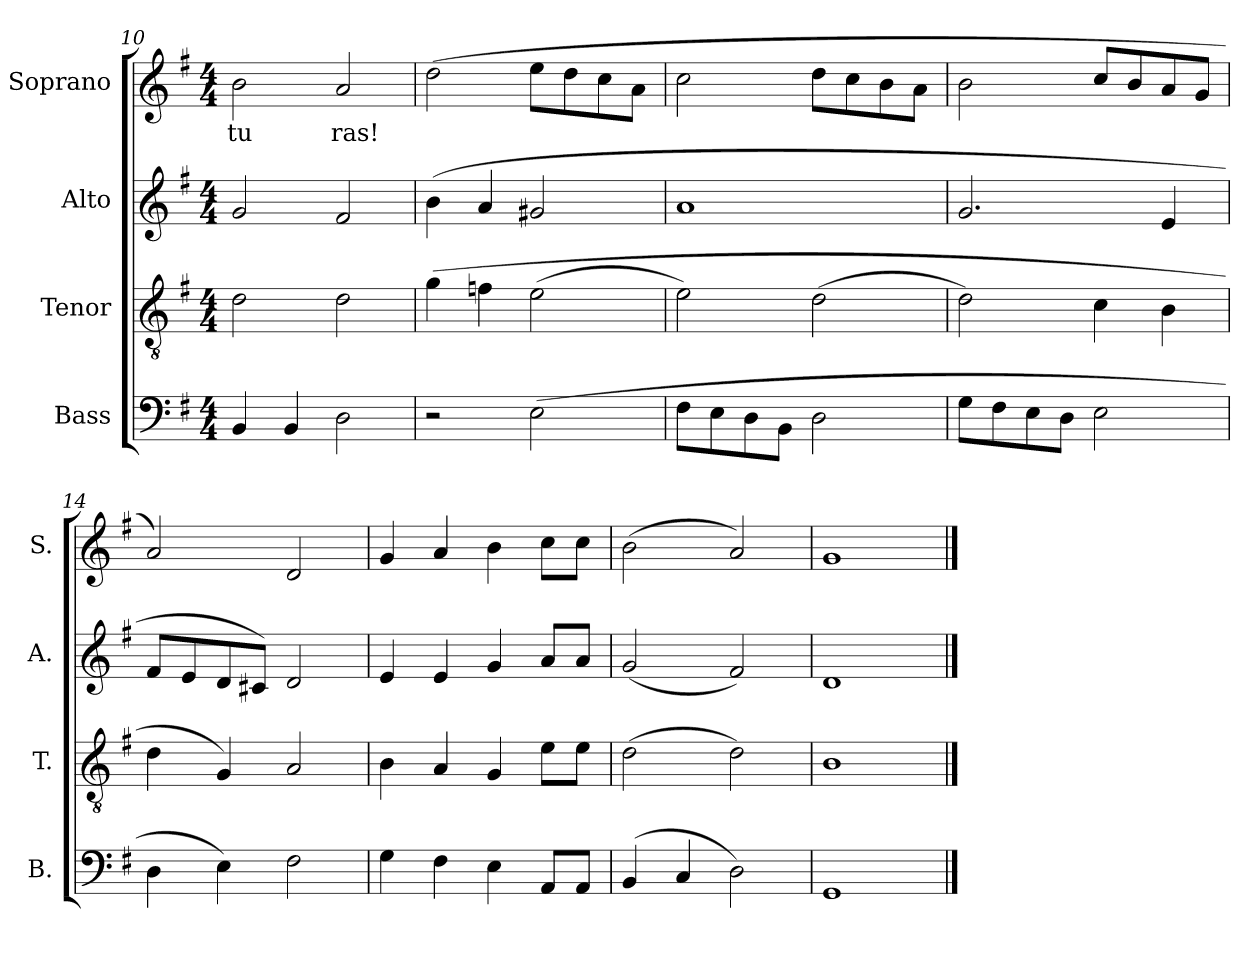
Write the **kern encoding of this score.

**kern	**kern	**kern	**kern	**text
*part4	*part3	*part2	*part1	*part1
*staff4	*staff3	*staff2	*staff1	*staff1
*I"Bass	*I"Tenor	*I"Alto	*I"Soprano	*
*I'B.	*I'T.	*I'A.	*I'S.	*
!!LO:LB:g=z
*clefF4	*clefGv2	*clefG2	*clefG2	*
*k[f#]	*k[f#]	*k[f#]	*k[f#]	*
*M4/4	*M4/4	*M4/4	*M4/4	*
=10	=10	=10	=10	=10
!	!	!	!	!LO:LY:b
4BB/	2d\	2g/	2b\	-tu
4BB/	.	.	.	.
!	!	!	!	!LO:LY:b
2D\	2d\	2f#/	2a/	ras!
!!LO:LB:g=z
=11	=11	=11	=11	=11
2r	(>4g\	(>4b\	(>2dd\	.
.	4fn\	4a/	.	.
(>2E\	(>2e\	2g#X/	8ee\L	.
.	.	.	8dd\	.
.	.	.	8cc\	.
.	.	.	8a\J	.
=12	=12	=12	=12	=12
8F#\L	2e\)	1a	2cc\	.
8E\	.	.	.	.
8D\	.	.	.	.
8BB\J	.	.	.	.
2D\	(>2d\	.	8dd\L	.
.	.	.	8cc\	.
.	.	.	8b\	.
.	.	.	8a\J	.
=13	=13	=13	=13	=13
8G\L	2d\)	2.g/	2b\	.
8F#\	.	.	.	.
8E\	.	.	.	.
8D\J	.	.	.	.
2E\	4c\	.	8cc/L	.
.	.	.	8b/	.
.	4B\	4e/	8a/	.
.	.	.	8g/J	.
=14	=14	=14	=14	=14
4D\	4d\	8f#/L	2a/)	.
.	.	8e/	.	.
4E\)	4G/)	8d/	.	.
.	.	8c#X/J)	.	.
2F#\	2A/	2d/	2d/	.
=15	=15	=15	=15	=15
4G\	4B\	4e/	4g/	.
4F#\	4A/	4e/	4a/	.
4E\	4G/	4g/	4b\	.
8AA/L	8e\L	8a/L	8cc\L	.
8AA/J	8e\J	8a/J	8cc\J	.
=16	=16	=16	=16	=16
(>4BB/	(>2d\	(<2g/	(>2b\	.
4C/	.	.	.	.
2D\)	2d\)	2f#/)	2a/)	.
=17	=17	=17	=17	=17
1GG	1B	1d	1g	.
==	==	==	==	==
*-	*-	*-	*-	*-
